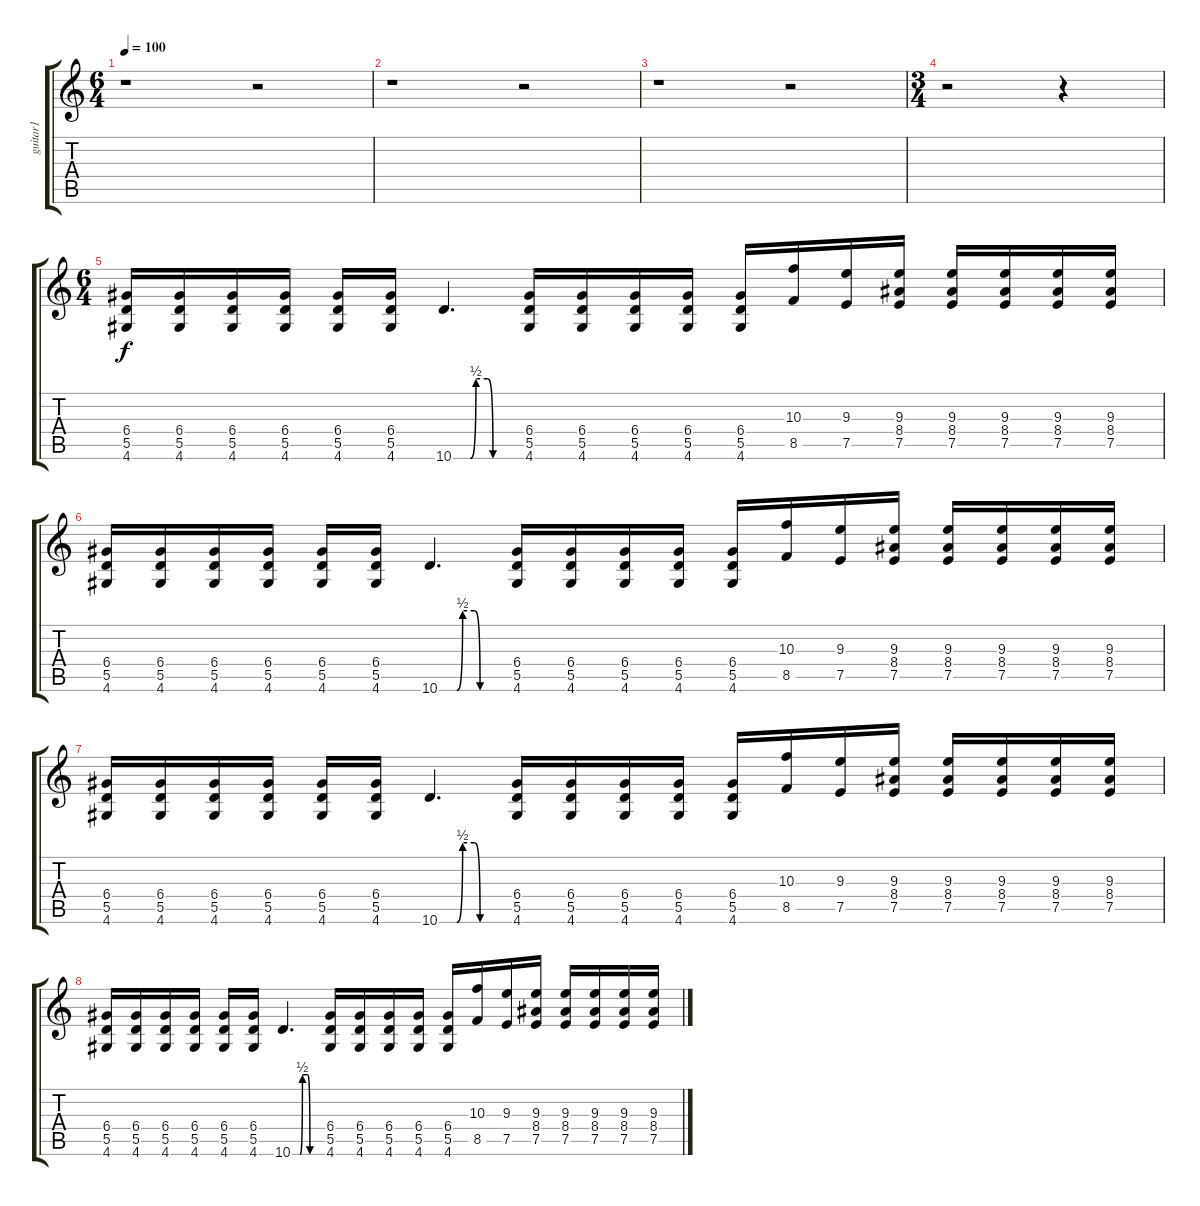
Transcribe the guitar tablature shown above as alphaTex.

\track ("guitar1 " "guitar1 ") {instrument distortionguitar}
\staff {score tabs}
\tuning (E4 B3 G3 D3 A2 E2) {hide}
\ts (6 4)
\tempo 100
\clef g2
\ks c
r.1{dy f} r.2 |
r.1 r.2 |
r.1 r.2 |
\ts (3 4)
r.2 r.4 |
\ts (6 4)
(6.4 5.5 4.6).16{instrument distortionguitar} (6.4 5.5 4.6).16 (6.4 5.5 4.6).16 (6.4 5.5 4.6).16 (6.4 5.5 4.6).16 (6.4 5.5 4.6).16 10.6{be (custom 0 0 15 0 20 2 30 2 35 0 60 0)}.4{d} (6.4 5.5 4.6).16 (6.4 5.5 4.6).16 (6.4 5.5 4.6).16 (6.4 5.5 4.6).16 (6.4 5.5 4.6).16 (10.3 8.5).16 (9.3 7.5).16 (9.3 8.4 7.5).16 (9.3 8.4 7.5).16 (9.3 8.4 7.5).16 (9.3 8.4 7.5).16 (9.3 8.4 7.5).16 |
(6.4 5.5 4.6).16{instrument distortionguitar} (6.4 5.5 4.6).16 (6.4 5.5 4.6).16 (6.4 5.5 4.6).16 (6.4 5.5 4.6).16 (6.4 5.5 4.6).16 10.6{be (custom 0 0 15 0 20 2 30 2 35 0 60 0)}.4{d} (6.4 5.5 4.6).16 (6.4 5.5 4.6).16 (6.4 5.5 4.6).16 (6.4 5.5 4.6).16 (6.4 5.5 4.6).16 (10.3 8.5).16 (9.3 7.5).16 (9.3 8.4 7.5).16 (9.3 8.4 7.5).16 (9.3 8.4 7.5).16 (9.3 8.4 7.5).16 (9.3 8.4 7.5).16 |
(6.4 5.5 4.6).16{instrument distortionguitar} (6.4 5.5 4.6).16 (6.4 5.5 4.6).16 (6.4 5.5 4.6).16 (6.4 5.5 4.6).16 (6.4 5.5 4.6).16 10.6{be (custom 0 0 15 0 20 2 30 2 35 0 60 0)}.4{d} (6.4 5.5 4.6).16 (6.4 5.5 4.6).16 (6.4 5.5 4.6).16 (6.4 5.5 4.6).16 (6.4 5.5 4.6).16 (10.3 8.5).16 (9.3 7.5).16 (9.3 8.4 7.5).16 (9.3 8.4 7.5).16 (9.3 8.4 7.5).16 (9.3 8.4 7.5).16 (9.3 8.4 7.5).16 |
(6.4 5.5 4.6).16{instrument distortionguitar} (6.4 5.5 4.6).16 (6.4 5.5 4.6).16 (6.4 5.5 4.6).16 (6.4 5.5 4.6).16 (6.4 5.5 4.6).16 10.6{be (custom 0 0 15 0 20 2 30 2 35 0 60 0)}.4{d} (6.4 5.5 4.6).16 (6.4 5.5 4.6).16 (6.4 5.5 4.6).16 (6.4 5.5 4.6).16 (6.4 5.5 4.6).16 (10.3 8.5).16 (9.3 7.5).16 (9.3 8.4 7.5).16 (9.3 8.4 7.5).16 (9.3 8.4 7.5).16 (9.3 8.4 7.5).16 (9.3 8.4 7.5).16
